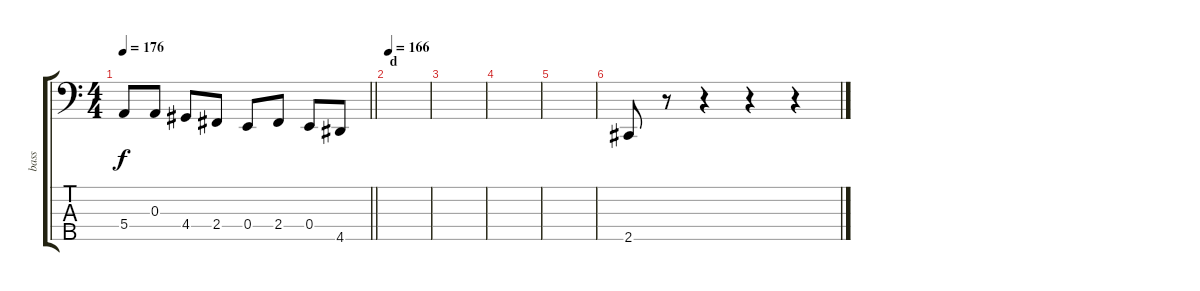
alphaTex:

\track ("bass" "bass") {instrument electricbassfinger}
\staff {score tabs}
\tuning (G2 D2 A1 E1 B0) {hide}
\ts (4 4)
\tempo 176
\clef f4
\barLineRight lightlight
\ks c
5.4.8{dy f} 0.3.8 4.4.8 2.4.8 0.4.8 2.4.8 0.4.8 4.5.8 |
\section ("" "d")
\tempo 166
|
|
|
|
2.5.8 r.8 r.4 r.4 r.4
